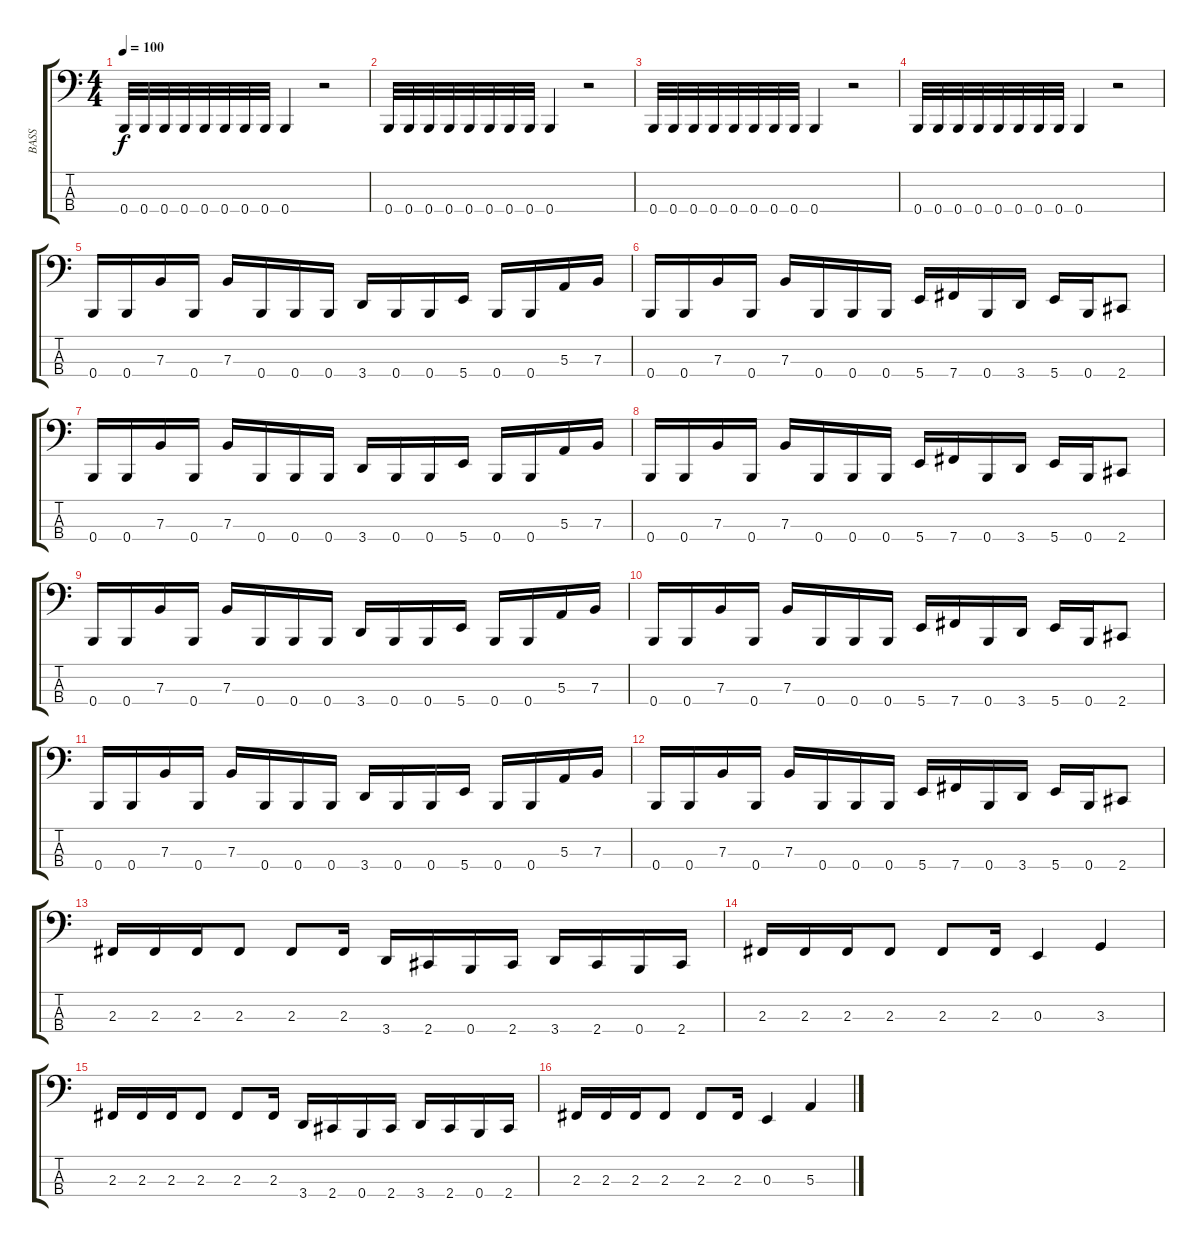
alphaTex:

\track ("BASS" "BASS") {instrument electricbasspick}
\staff {score tabs}
\tuning (D2 A1 E1 B0) {hide}
\ts (4 4)
\tempo 100
\clef f4
\ks c
0.4.32{dy f} 0.4.32 0.4.32 0.4.32 0.4.32 0.4.32 0.4.32 0.4.32 0.4.4 r.2 |
0.4.32 0.4.32 0.4.32 0.4.32 0.4.32 0.4.32 0.4.32 0.4.32 0.4.4 r.2 |
0.4.32 0.4.32 0.4.32 0.4.32 0.4.32 0.4.32 0.4.32 0.4.32 0.4.4 r.2 |
0.4.32 0.4.32 0.4.32 0.4.32 0.4.32 0.4.32 0.4.32 0.4.32 0.4.4 r.2 |
0.4.16 0.4.16 7.3.16 0.4.16 7.3.16 0.4.16 0.4.16 0.4.16 3.4.16 0.4.16 0.4.16 5.4.16 0.4.16 0.4.16 5.3.16 7.3.16 |
0.4.16 0.4.16 7.3.16 0.4.16 7.3.16 0.4.16 0.4.16 0.4.16 5.4.16 7.4.16 0.4.16 3.4.16 5.4.16 0.4.16 2.4.8 |
0.4.16 0.4.16 7.3.16 0.4.16 7.3.16 0.4.16 0.4.16 0.4.16 3.4.16 0.4.16 0.4.16 5.4.16 0.4.16 0.4.16 5.3.16 7.3.16 |
0.4.16 0.4.16 7.3.16 0.4.16 7.3.16 0.4.16 0.4.16 0.4.16 5.4.16 7.4.16 0.4.16 3.4.16 5.4.16 0.4.16 2.4.8 |
0.4.16 0.4.16 7.3.16 0.4.16 7.3.16 0.4.16 0.4.16 0.4.16 3.4.16 0.4.16 0.4.16 5.4.16 0.4.16 0.4.16 5.3.16 7.3.16 |
0.4.16 0.4.16 7.3.16 0.4.16 7.3.16 0.4.16 0.4.16 0.4.16 5.4.16 7.4.16 0.4.16 3.4.16 5.4.16 0.4.16 2.4.8 |
0.4.16 0.4.16 7.3.16 0.4.16 7.3.16 0.4.16 0.4.16 0.4.16 3.4.16 0.4.16 0.4.16 5.4.16 0.4.16 0.4.16 5.3.16 7.3.16 |
0.4.16 0.4.16 7.3.16 0.4.16 7.3.16 0.4.16 0.4.16 0.4.16 5.4.16 7.4.16 0.4.16 3.4.16 5.4.16 0.4.16 2.4.8 |
2.3.16 2.3.16 2.3.16 2.3.8 2.3.8 2.3.16 3.4.16 2.4.16 0.4.16 2.4.16 3.4.16 2.4.16 0.4.16 2.4.16 |
2.3.16 2.3.16 2.3.16 2.3.8 2.3.8 2.3.16 0.3.4 3.3.4 |
2.3.16 2.3.16 2.3.16 2.3.8 2.3.8 2.3.16 3.4.16 2.4.16 0.4.16 2.4.16 3.4.16 2.4.16 0.4.16 2.4.16 |
2.3.16 2.3.16 2.3.16 2.3.8 2.3.8 2.3.16 0.3.4 5.3.4
